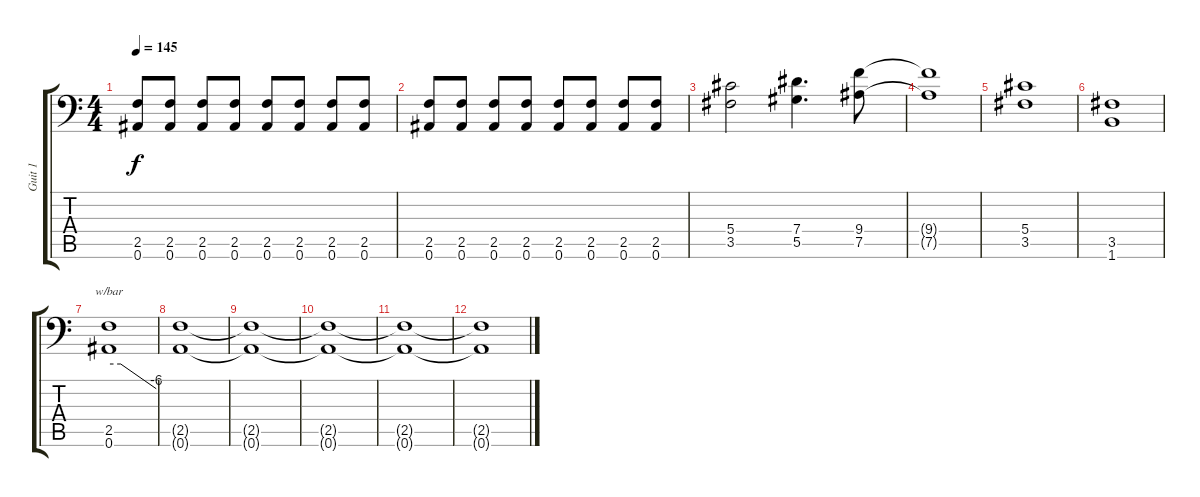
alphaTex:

\track ("Guit 1" "Guit 1") {instrument distortionguitar}
\staff {score tabs}
\tuning (Bb3 F3 Db3 Ab2 Eb2 Bb1) {hide}
\ts (4 4)
\tempo 145
\clef f4
\ks c
(2.5 0.6).8{dy f} (2.5 0.6).8 (2.5 0.6).8 (2.5 0.6).8 (2.5 0.6).8 (2.5 0.6).8 (2.5 0.6).8 (2.5 0.6).8 |
(2.5 0.6).8 (2.5 0.6).8 (2.5 0.6).8 (2.5 0.6).8 (2.5 0.6).8 (2.5 0.6).8 (2.5 0.6).8 (2.5 0.6).8 |
(5.4 3.5).2 (7.4 5.5).4{d} (9.4 7.5).8 |
(9.4{t} 7.5{t}).1 |
(5.4 3.5).1 |
(3.5 1.6).1 |
(2.5 0.6).1{tbe (custom default 0 0 15 0 60 -24)} |
(2.5{t} 0.6{t}).1 |
(2.5{t} 0.6{t}).1 |
(2.5{t} 0.6{t}).1 |
(2.5{t} 0.6{t}).1 |
(2.5{t} 0.6{t}).1
